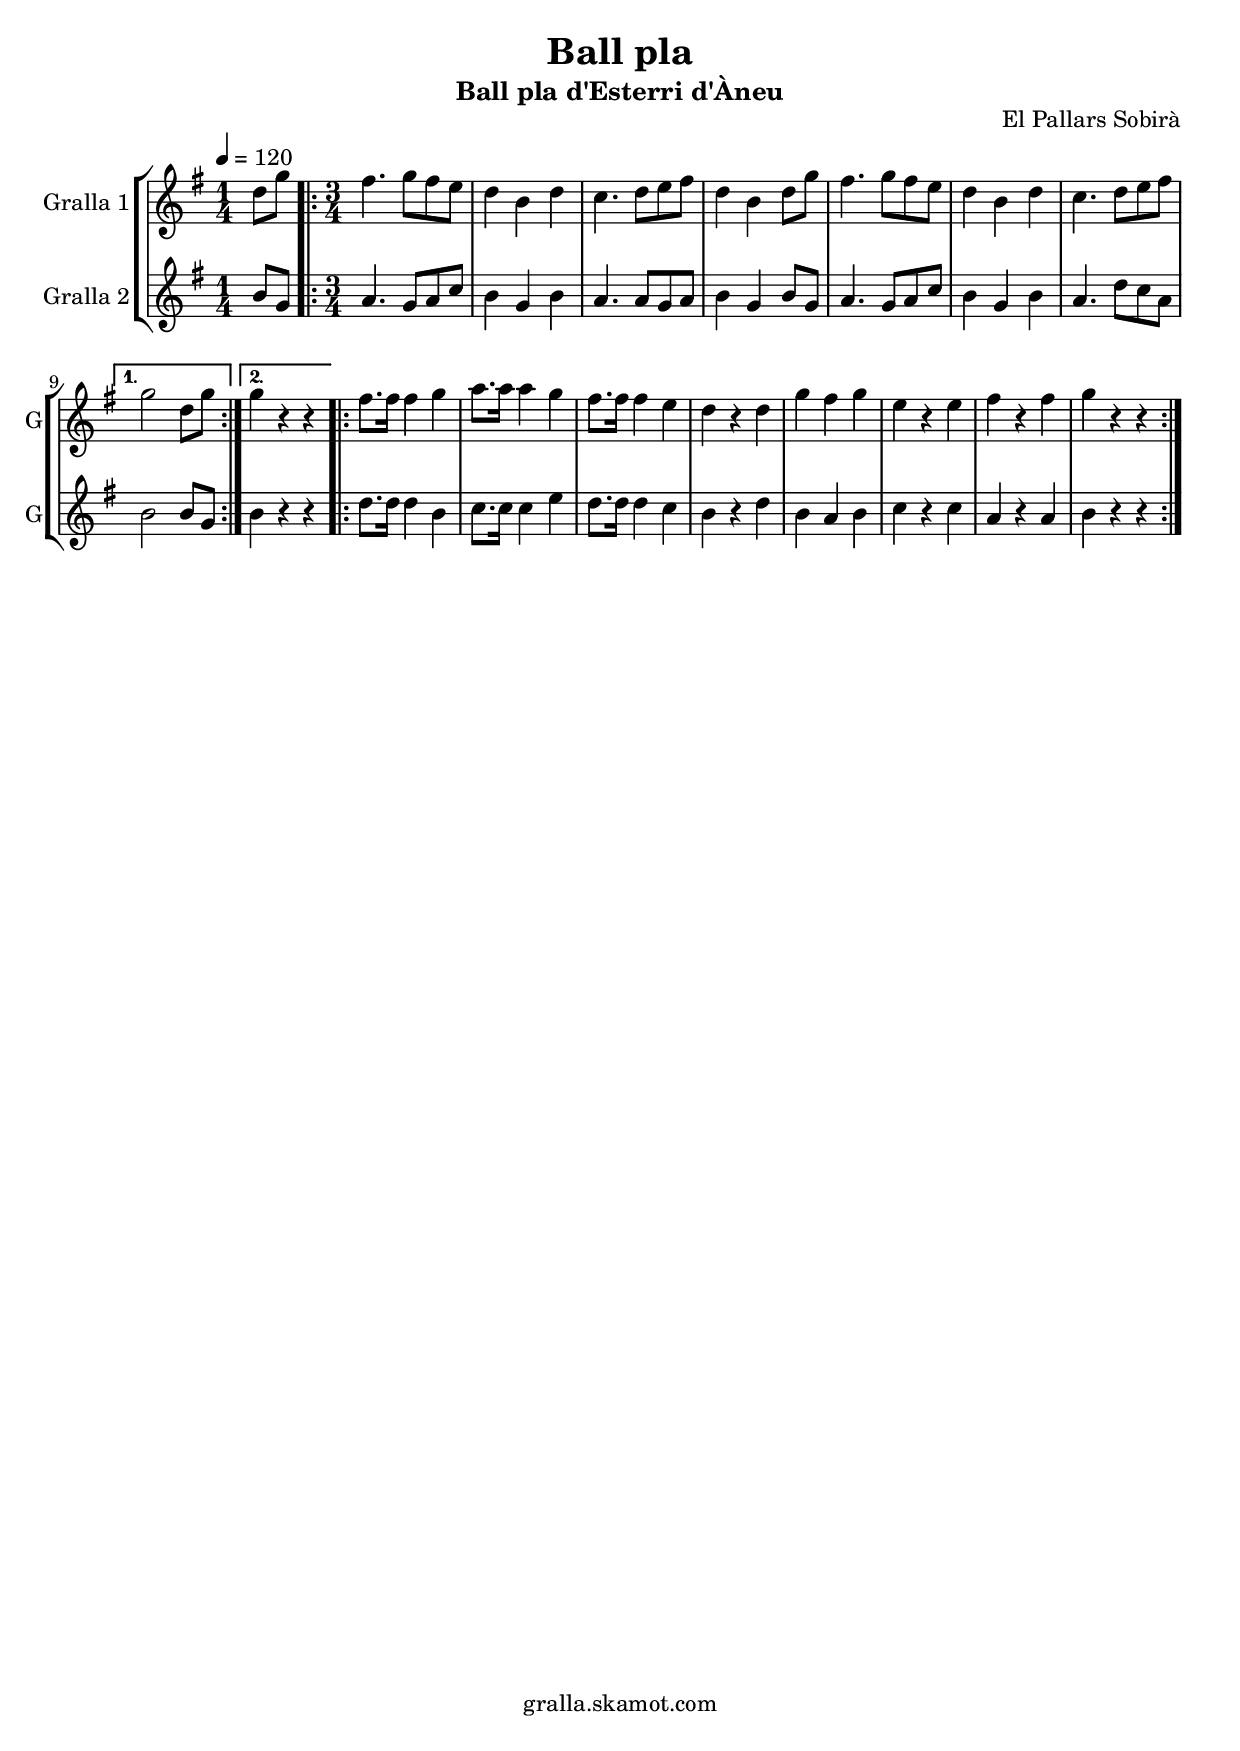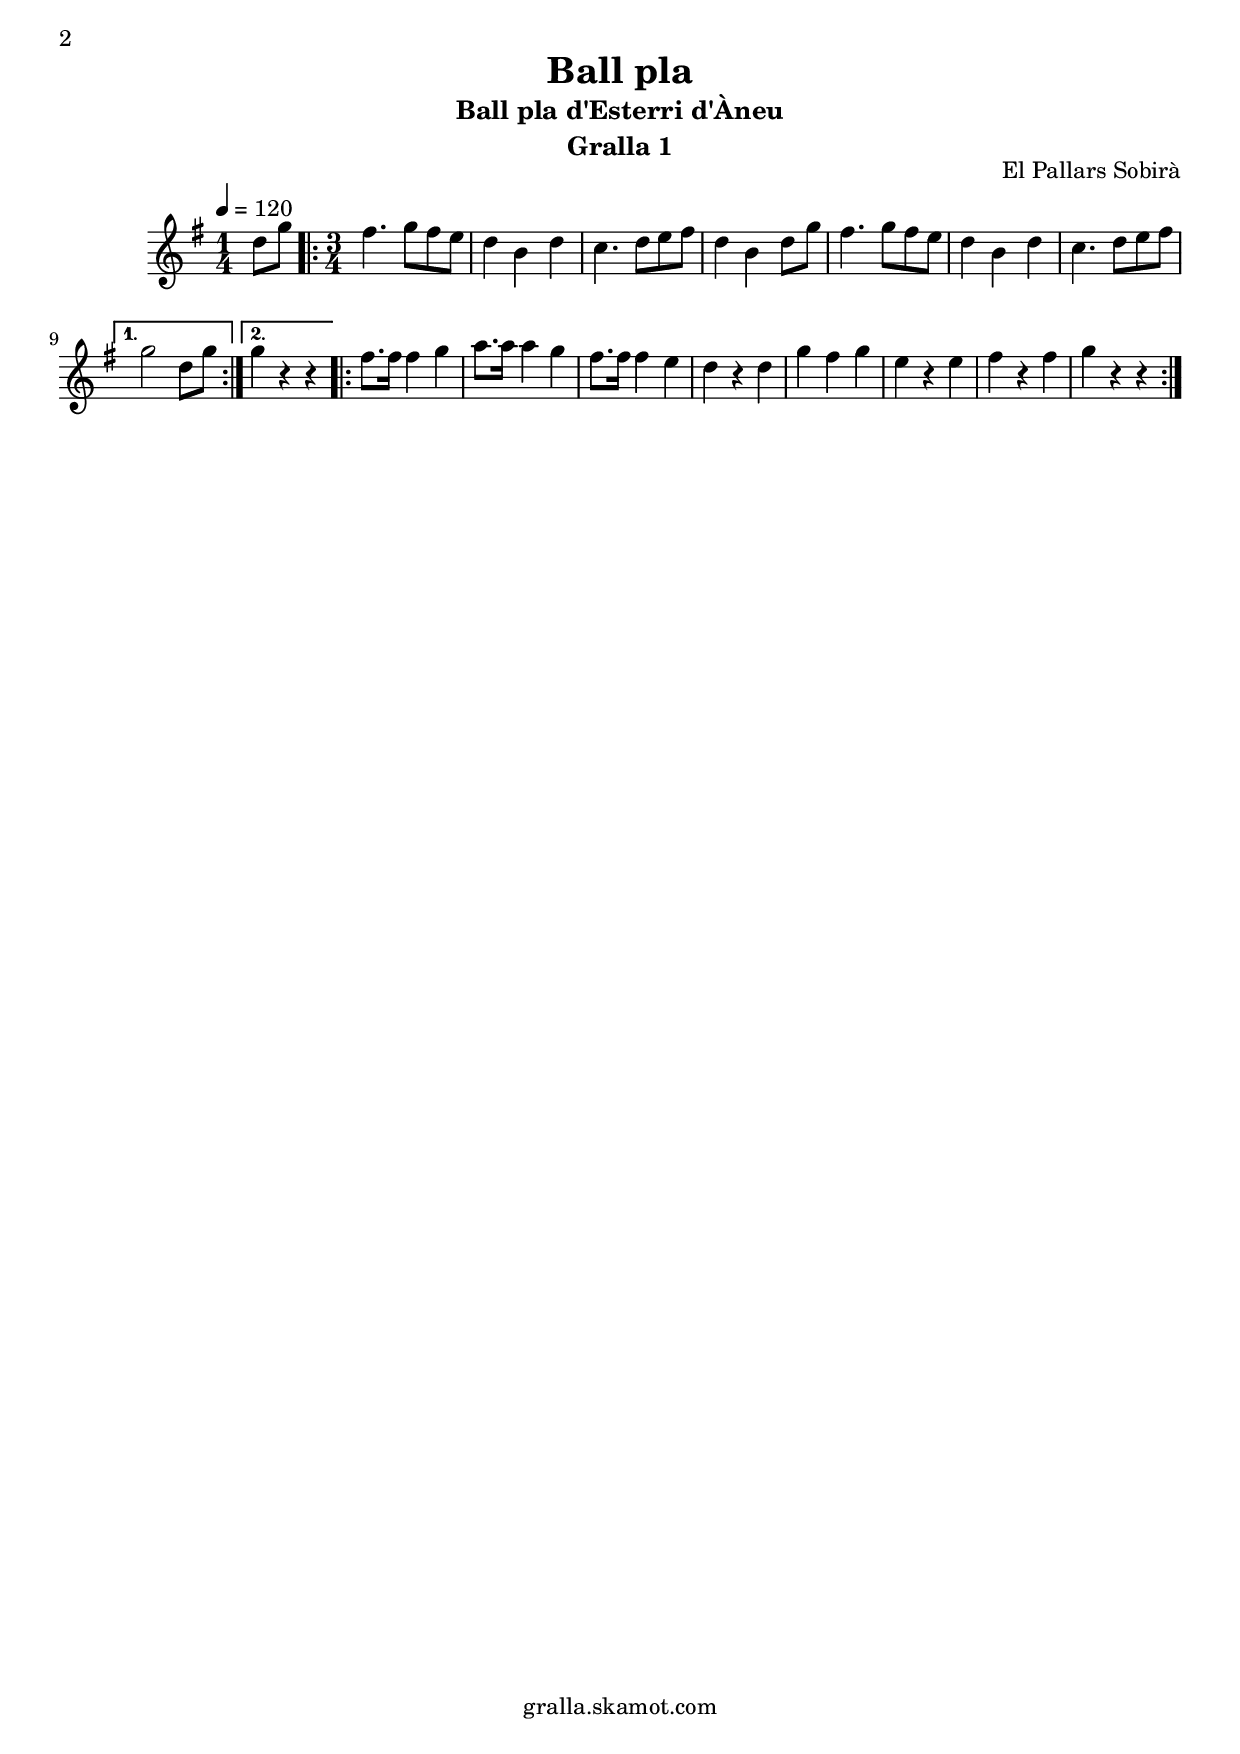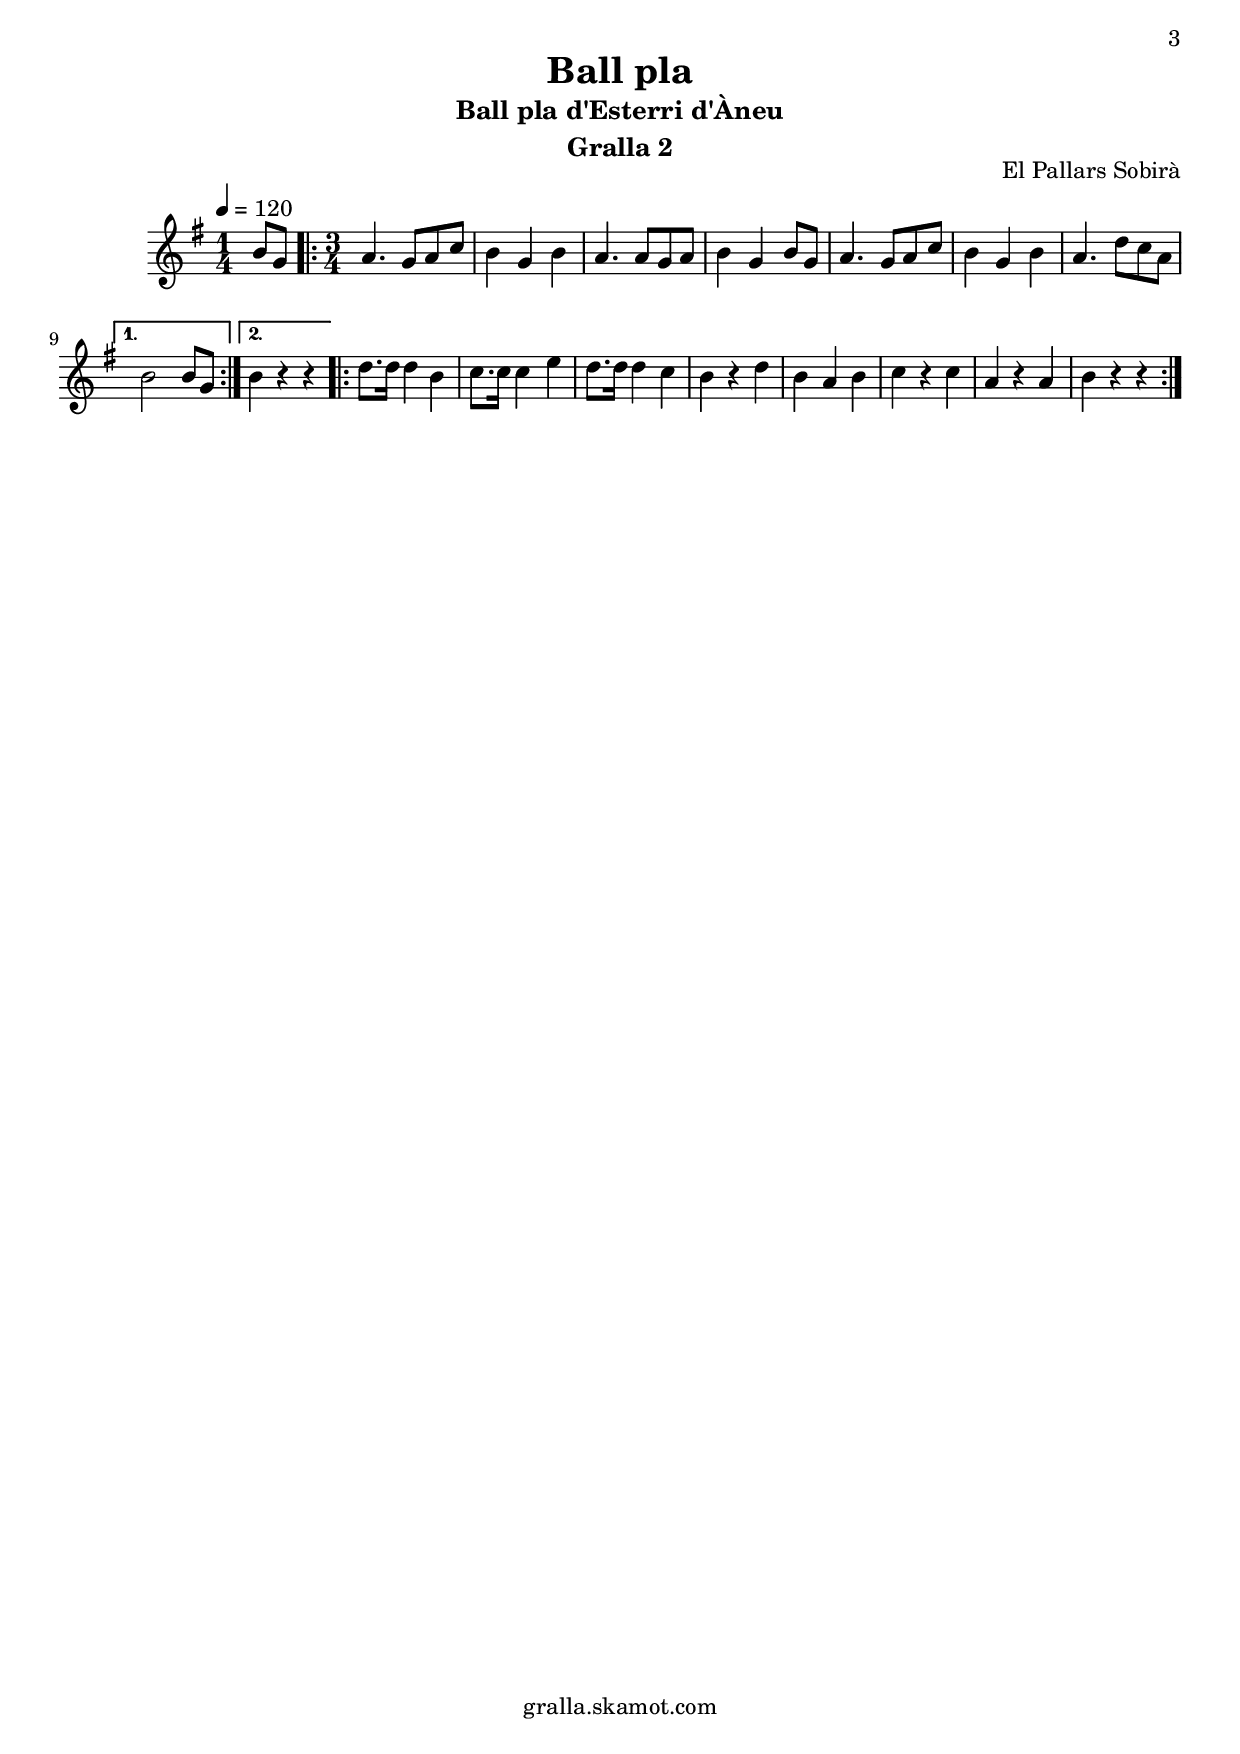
\version "2.16.2"

\header {
  dedication=""
  title="Ball pla"
  subtitle="Ball pla d'Esterri d'Àneu"
  subsubtitle=""
  poet=""
  meter=""
  piece=""
  composer=""
  arranger=""
  opus="El Pallars Sobirà"
  instrument=""
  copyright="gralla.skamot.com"
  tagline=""
}

liniaroAa =
\relative d''
{
  \tempo 4=120
  \clef treble
  \key g \major
  \time 1/4
  d8 g  |
  \time 3/4   \repeat volta 2 { fis4. g8 fis e  |
  d4 b d  |
  c4. d8 e fis  |
  %05
  d4 b d8 g  |
  fis4. g8 fis e  |
  d4 b d  |
  c4. d8 e fis }
  \alternative { { g2 d8 g }
  %10
  { g4 r r } }
  \repeat volta 2 { fis8. fis16 fis4 g  |
  a8. a16 a4 g  |
  fis8. fis16 fis4 e  |
  d4 r d  |
  %15
  g4 fis g  |
  e4 r e  |
  fis4 r fis  |
  g4 r r  | }
}

liniaroAb =
\relative b'
{
  \tempo 4=120
  \clef treble
  \key g \major
  \time 1/4
  b8 g  |
  \time 3/4   \repeat volta 2 { a4. g8 a c  |
  b4 g b  |
  a4. a8 g a  |
  %05
  b4 g b8 g  |
  a4. g8 a c  |
  b4 g b  |
  a4. d8 c a }
  \alternative { { b2 b8 g }
  %10
  { b4 r r } }
  \repeat volta 2 { d8. d16 d4 b  |
  c8. c16 c4 e  |
  d8. d16 d4 c  |
  b4 r d  |
  %15
  b4 a b  |
  c4 r c  |
  a4 r a  |
  b4 r r  | }
}

\bookpart {
  \score {
    \new StaffGroup {
      \override Score.RehearsalMark #'self-alignment-X = #LEFT
      <<
        \new Staff \with {instrumentName = #"Gralla 1" shortInstrumentName = #"G"} \liniaroAa
        \new Staff \with {instrumentName = #"Gralla 2" shortInstrumentName = #"G"} \liniaroAb
      >>
    }
    \layout {}
  }
  \score { \unfoldRepeats
    \new StaffGroup {
      \override Score.RehearsalMark #'self-alignment-X = #LEFT
      <<
        \new Staff \with {instrumentName = #"Gralla 1" shortInstrumentName = #"G"} \liniaroAa
        \new Staff \with {instrumentName = #"Gralla 2" shortInstrumentName = #"G"} \liniaroAb
      >>
    }
    \midi {
      \set Staff.midiInstrument = "oboe"
      \set DrumStaff.midiInstrument = "drums"
    }
  }
}

\bookpart {
  \header {instrument="Gralla 1"}
  \score {
    \new StaffGroup {
      \override Score.RehearsalMark #'self-alignment-X = #LEFT
      <<
        \new Staff \liniaroAa
      >>
    }
    \layout {}
  }
  \score { \unfoldRepeats
    \new StaffGroup {
      \override Score.RehearsalMark #'self-alignment-X = #LEFT
      <<
        \new Staff \liniaroAa
      >>
    }
    \midi {
      \set Staff.midiInstrument = "oboe"
      \set DrumStaff.midiInstrument = "drums"
    }
  }
}

\bookpart {
  \header {instrument="Gralla 2"}
  \score {
    \new StaffGroup {
      \override Score.RehearsalMark #'self-alignment-X = #LEFT
      <<
        \new Staff \liniaroAb
      >>
    }
    \layout {}
  }
  \score { \unfoldRepeats
    \new StaffGroup {
      \override Score.RehearsalMark #'self-alignment-X = #LEFT
      <<
        \new Staff \liniaroAb
      >>
    }
    \midi {
      \set Staff.midiInstrument = "oboe"
      \set DrumStaff.midiInstrument = "drums"
    }
  }
}

